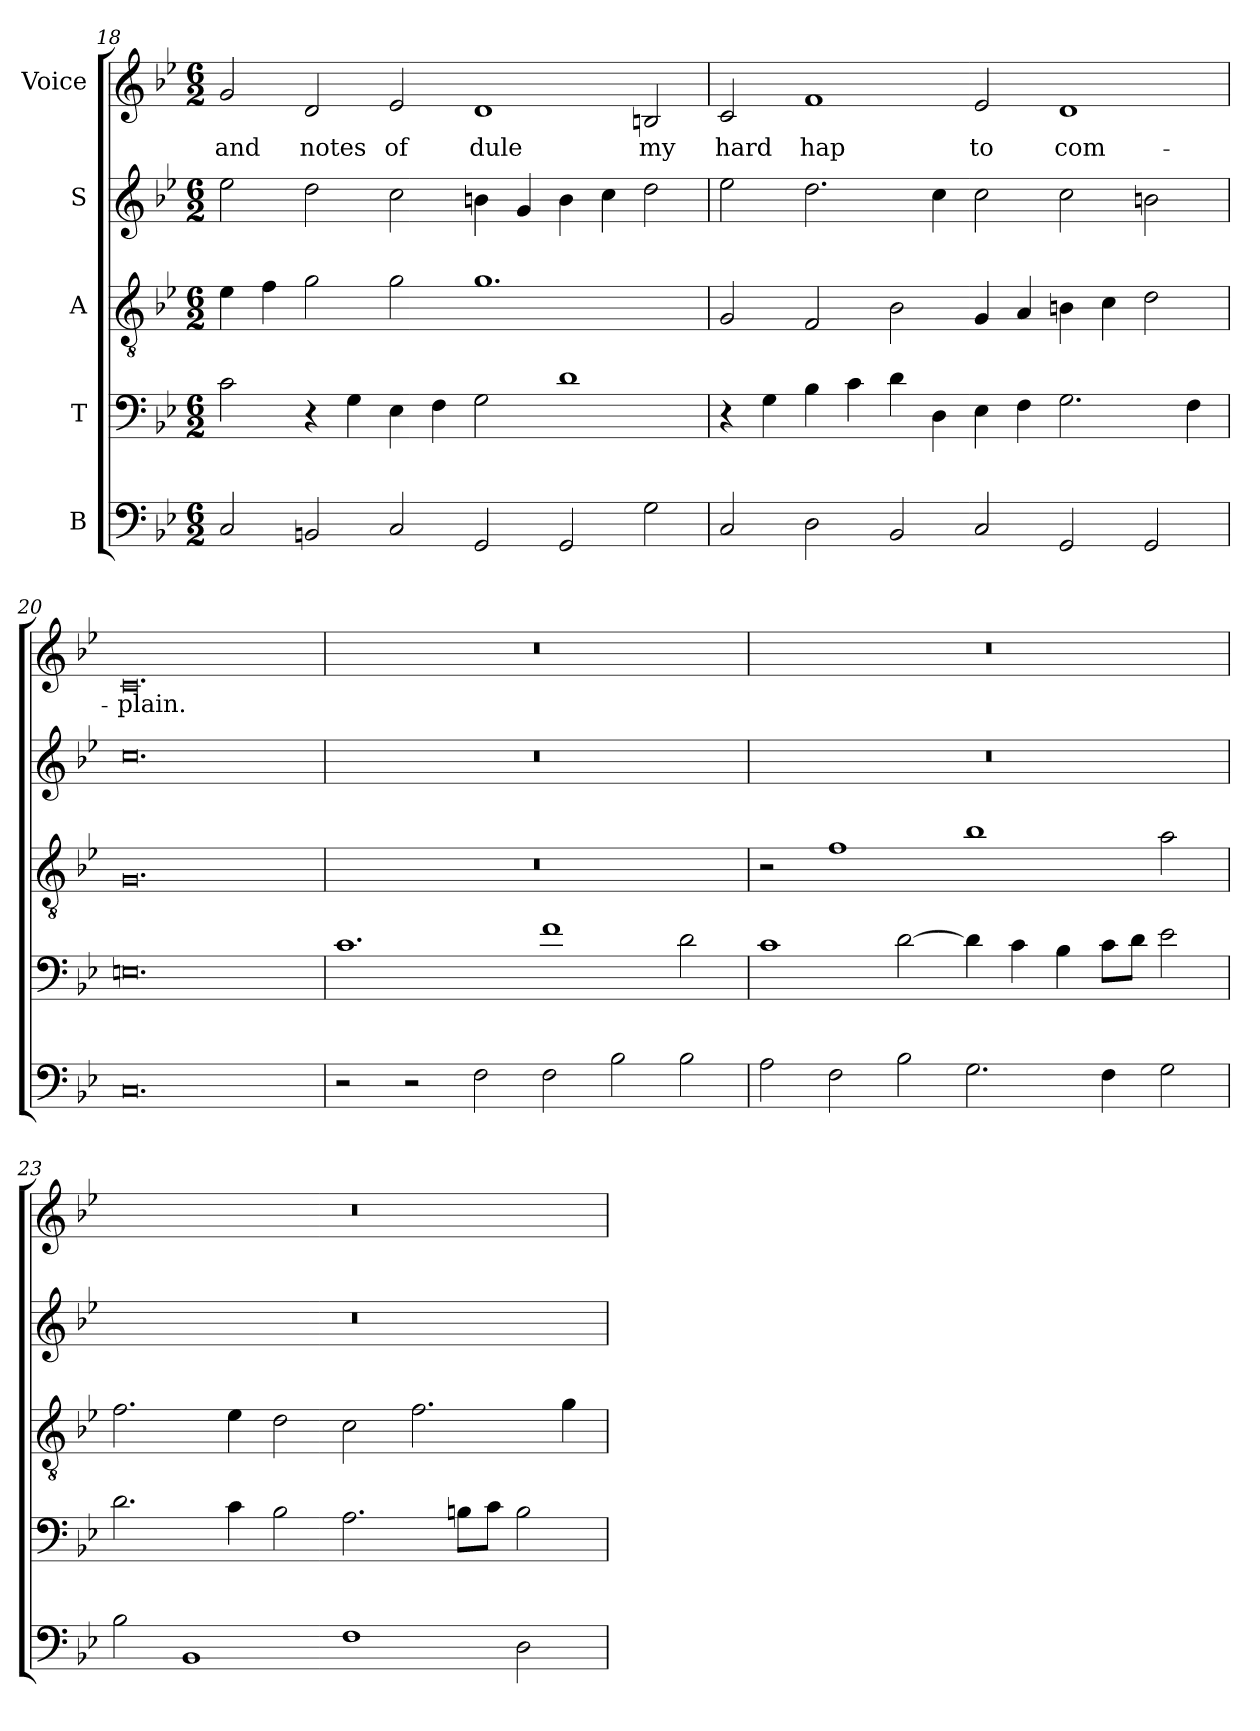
**kern	**kern	**kern	**kern	**kern	**text
*part5	*part4	*part3	*part2	*part1	*part1
*staff5	*staff4	*staff3	*staff2	*staff1	*staff1
*I"B	*I"T	*I"A	*I"S	*I"Voice	*
*clefF4	*clefF4	*clefGv2	*clefG2	*clefG2	*
*k[b-e-]	*k[b-e-]	*k[b-e-]	*k[b-e-]	*k[b-e-]	*
*B-:	*B-:	*B-:	*B-:	*B-:	*
*M6/2	*M6/2	*M6/2	*M6/2	*M6/2	*
=18	=18	=18	=18	=18	=18
!	!	!	!	!	!LO:LY:b
2C/	2c\	4e-\	2ee-\	2g/	and
.	.	4f\	.	.	.
!	!	!	!	!	!LO:LY:b
2BBn/	4r	2g\	2dd\	2d/	notes
.	4G\	.	.	.	.
!	!	!	!	!	!LO:LY:b
2C/	4E-\	2g\	2cc\	2e-/	of
.	4F\	.	.	.	.
!	!	!	!	!	!LO:LY:b
2GG/	2G\	1.g	4bn\	1d	dule
.	.	.	4g/	.	.
2GG/	1d	.	4b\	.	.
.	.	.	4cc\	.	.
!	!	!	!	!	!LO:LY:b
2G\	.	.	2dd\	2Bn/	my
=19	=19	=19	=19	=19	=19
!	!	!	!	!	!LO:LY:b
2C/	4r	2G/	2ee-\	2c/	hard
.	4G\	.	.	.	.
!	!	!	!	!	!LO:LY:b
2D\	4B-\	2F/	2.dd\	1f	hap
.	4c\	.	.	.	.
2BB-/	4d\	2B-\	.	.	.
.	4D\	.	4cc\	.	.
!	!	!	!	!	!LO:LY:b
2C/	4E-\	4G/	2cc\	2e-/	to
.	4F\	4A/	.	.	.
!	!	!	!	!	!LO:LY:b
2GG/	2.G\	4Bn\	2cc\	1d	com-
.	.	4c\	.	.	.
2GG/	.	2d\	2bn\	.	.
.	4F\	.	.	.	.
=20	=20	=20	=20	=20	=20
!	!	!	!	!	!LO:LY:b
0.C	0.En	0.G	0.cc	0.c	-plain.
!!LO:LB:g=z
=21	=21	=21	=21	=21	=21
2r	1.c	0.r	0.r	0.r	.
2r	.	.	.	.	.
2F\	.	.	.	.	.
2F\	1f	.	.	.	.
2B-\	.	.	.	.	.
2B-\	2d\	.	.	.	.
=22	=22	=22	=22	=22	=22
2A\	1c	2r	0.r	0.r	.
2F\	.	1f	.	.	.
2B-\	[2d\	.	.	.	.
2.G\	4d\]	1b-	.	.	.
.	4c\	.	.	.	.
.	4B-\	.	.	.	.
4F\	8c\L	.	.	.	.
.	8d\J	.	.	.	.
2G\	2e-\	2a\	.	.	.
=23	=23	=23	=23	=23	=23
2B-\	2.d\	2.f\	0.r	0.r	.
1BB-	.	.	.	.	.
.	4c\	4e-\	.	.	.
.	2B-\	2d\	.	.	.
1F	2.A\	2c\	.	.	.
.	.	2.f\	.	.	.
.	8Bn\L	.	.	.	.
.	8c\J	.	.	.	.
2D\	2B\	.	.	.	.
.	.	4g\	.	.	.
=	=	=	=	=	=
*-	*-	*-	*-	*-	*-
